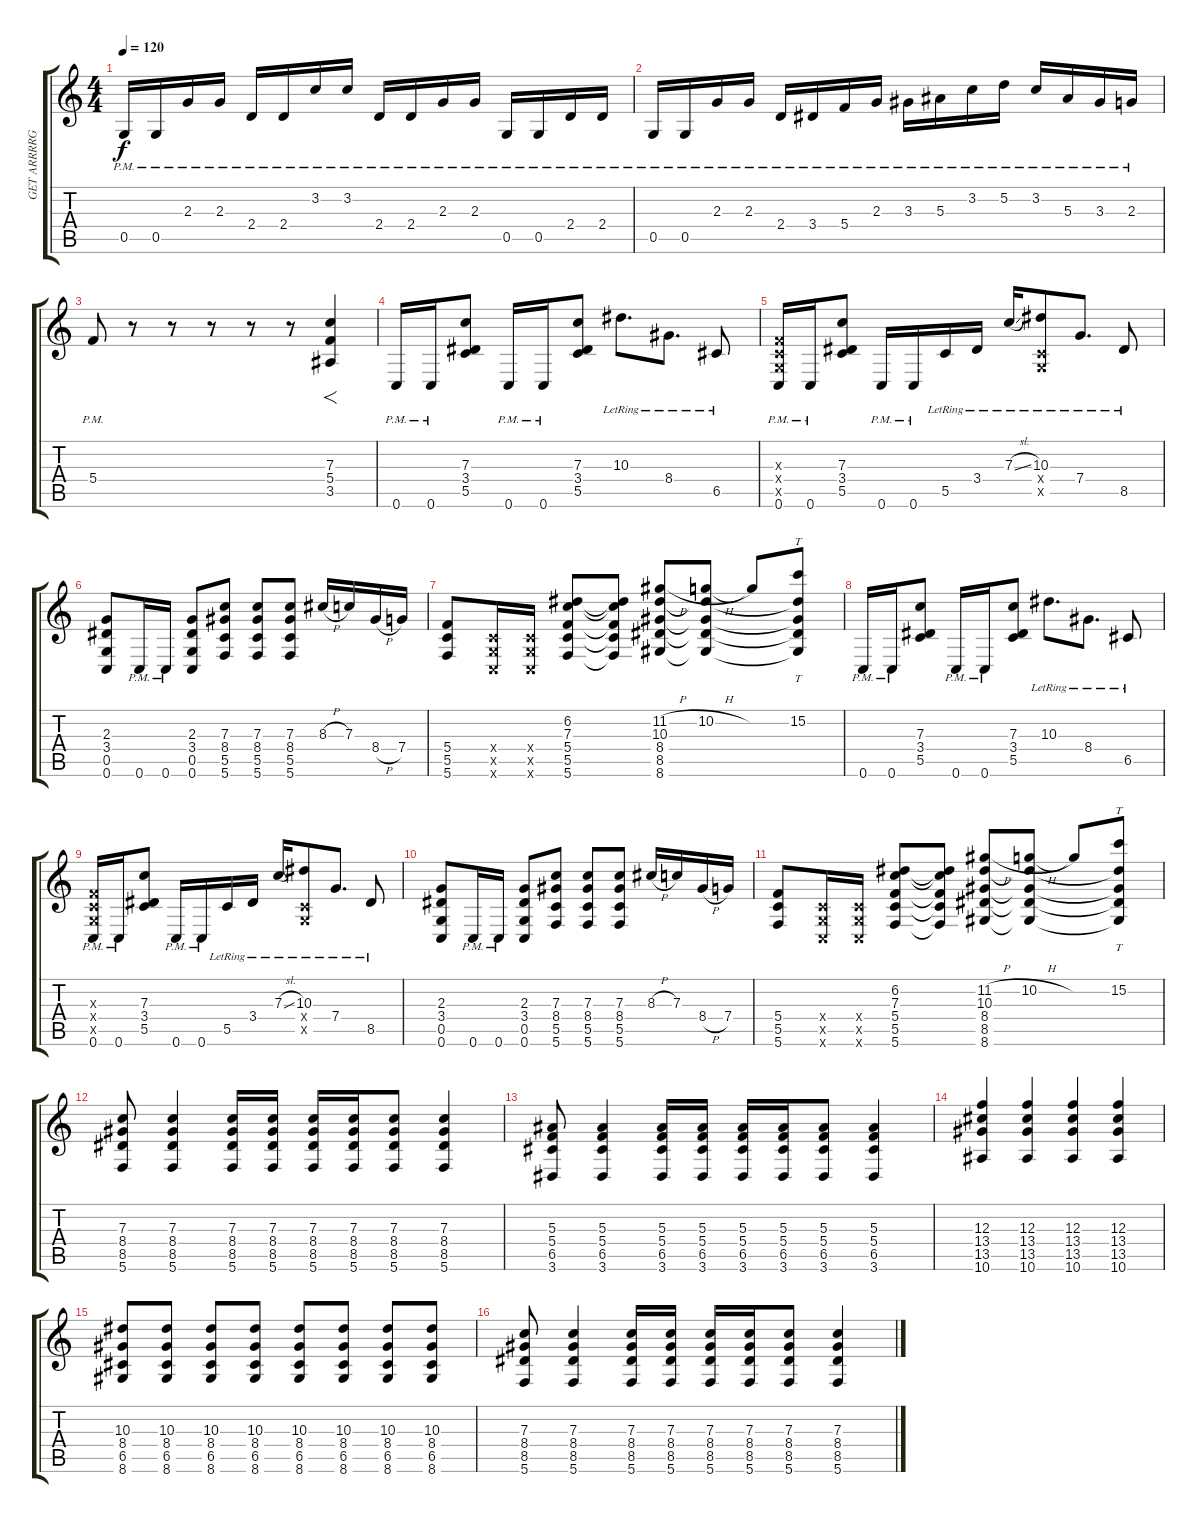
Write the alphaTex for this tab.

\track ("GET ARRRRGH 1" "GET ARRRRG") {instrument distortionguitar}
\staff {score tabs}
\tuning (D4 A3 F3 C3 G2 C2) {hide}
\ts (4 4)
\tempo 120
\clef g2
\ks c
0.5{pm}.16{dy f} 0.5{pm}.16 2.3{pm}.16 2.3{pm}.16 2.4{pm}.16 2.4{pm}.16 3.2{pm}.16 3.2{pm}.16 2.4{pm}.16 2.4{pm}.16 2.3{pm}.16 2.3{pm}.16 0.5{pm}.16 0.5{pm}.16 2.4{pm}.16 2.4{pm}.16 |
0.5{pm}.16 0.5{pm}.16 2.3{pm}.16 2.3{pm}.16 2.4{pm}.16 3.4{pm}.16 5.4{pm}.16 2.3{pm}.16 3.3{pm}.16 5.3{pm}.16 3.2{pm}.16 5.2{pm}.16 3.2{pm}.16 5.3{pm}.16 3.3{pm}.16 2.3{pm}.16 |
5.4{pm}.8 r.8 r.8 r.8 r.8 r.8 (7.3 5.4 3.5).4{f} |
0.6{pm}.16 0.6{pm}.16 (7.3 3.4 5.5).8 0.6{pm}.16 0.6{pm}.16 (7.3 3.4 5.5).8 10.3{lr}.8{d} 8.4{lr}.8{d} 6.5{lr}.8 |
(0.3{x} 0.4{x} 0.5{x} 0.6{pm}).16 0.6{pm}.16 (7.3 3.4 5.5).8 0.6{pm}.16 0.6{pm}.16 5.5{lr}.16 3.4{lr}.16 7.3{sl lr}.16 (10.3{lr} 0.4{x} 0.5{x}).8 7.4{lr}.8{d} 8.5{lr}.8 |
(2.3 3.4 0.5 0.6).8 0.6{pm}.16 0.6{pm}.16 (2.3 3.4 0.5 0.6).8 (7.3 8.4 5.5 5.6).8 (7.3 8.4 5.5 5.6).8 (7.3 8.4 5.5 5.6).8 8.3{h}.16 7.3.16 8.4{h}.16 7.4.16 |
(5.4 5.5 5.6).8 (0.4{x} 0.5{x} 0.6{x}).16 (0.4{x} 0.5{x} 0.6{x}).16 (6.2 7.3 5.4 5.5 5.6).8 (6.2{t} 7.3{t} 5.4{t} 5.5{t} 5.6{t}).8 (11.2{h} 10.3 8.4 8.5 8.6).8 (10.2{h} 10.3{t} 8.4{t} 8.5{t} 8.6{t}).8 10.2{t}.8 (15.2 10.3{t} 8.4{t} 8.5{t} 8.6{t}).8{tt} |
0.6{pm}.16 0.6{pm}.16 (7.3 3.4 5.5).8 0.6{pm}.16 0.6{pm}.16 (7.3 3.4 5.5).8 10.3{lr}.8{d} 8.4{lr}.8{d} 6.5{lr}.8 |
(0.3{x} 0.4{x} 0.5{x} 0.6{pm}).16 0.6{pm}.16 (7.3 3.4 5.5).8 0.6{pm}.16 0.6{pm}.16 5.5{lr}.16 3.4{lr}.16 7.3{sl lr}.16 (10.3{lr} 0.4{x} 0.5{x}).8 7.4{lr}.8{d} 8.5{lr}.8 |
(2.3 3.4 0.5 0.6).8 0.6{pm}.16 0.6{pm}.16 (2.3 3.4 0.5 0.6).8 (7.3 8.4 5.5 5.6).8 (7.3 8.4 5.5 5.6).8 (7.3 8.4 5.5 5.6).8 8.3{h}.16 7.3.16 8.4{h}.16 7.4.16 |
(5.4 5.5 5.6).8 (0.4{x} 0.5{x} 0.6{x}).16 (0.4{x} 0.5{x} 0.6{x}).16 (6.2 7.3 5.4 5.5 5.6).8 (6.2{t} 7.3{t} 5.4{t} 5.5{t} 5.6{t}).8 (11.2{h} 10.3 8.4 8.5 8.6).8 (10.2{h} 10.3{t} 8.4{t} 8.5{t} 8.6{t}).8 10.2{t}.8 (15.2 10.3{t} 8.4{t} 8.5{t} 8.6{t}).8{tt} |
(7.3 8.4 8.5 5.6).8 (7.3 8.4 8.5 5.6).4 (7.3 8.4 8.5 5.6).16 (7.3 8.4 8.5 5.6).16 (7.3 8.4 8.5 5.6).16 (7.3 8.4 8.5 5.6).16 (7.3 8.4 8.5 5.6).8 (7.3 8.4 8.5 5.6).4 |
(5.3 5.4 6.5 3.6).8 (5.3 5.4 6.5 3.6).4 (5.3 5.4 6.5 3.6).16 (5.3 5.4 6.5 3.6).16 (5.3 5.4 6.5 3.6).16 (5.3 5.4 6.5 3.6).16 (5.3 5.4 6.5 3.6).8 (5.3 5.4 6.5 3.6).4 |
(12.3 13.4 13.5 10.6).4 (12.3 13.4 13.5 10.6).4 (12.3 13.4 13.5 10.6).4 (12.3 13.4 13.5 10.6).4 |
(10.3 8.4 6.5 8.6).8 (10.3 8.4 6.5 8.6).8 (10.3 8.4 6.5 8.6).8 (10.3 8.4 6.5 8.6).8 (10.3 8.4 6.5 8.6).8 (10.3 8.4 6.5 8.6).8 (10.3 8.4 6.5 8.6).8 (10.3 8.4 6.5 8.6).8 |
(7.3 8.4 8.5 5.6).8 (7.3 8.4 8.5 5.6).4 (7.3 8.4 8.5 5.6).16 (7.3 8.4 8.5 5.6).16 (7.3 8.4 8.5 5.6).16 (7.3 8.4 8.5 5.6).16 (7.3 8.4 8.5 5.6).8 (7.3 8.4 8.5 5.6).4
